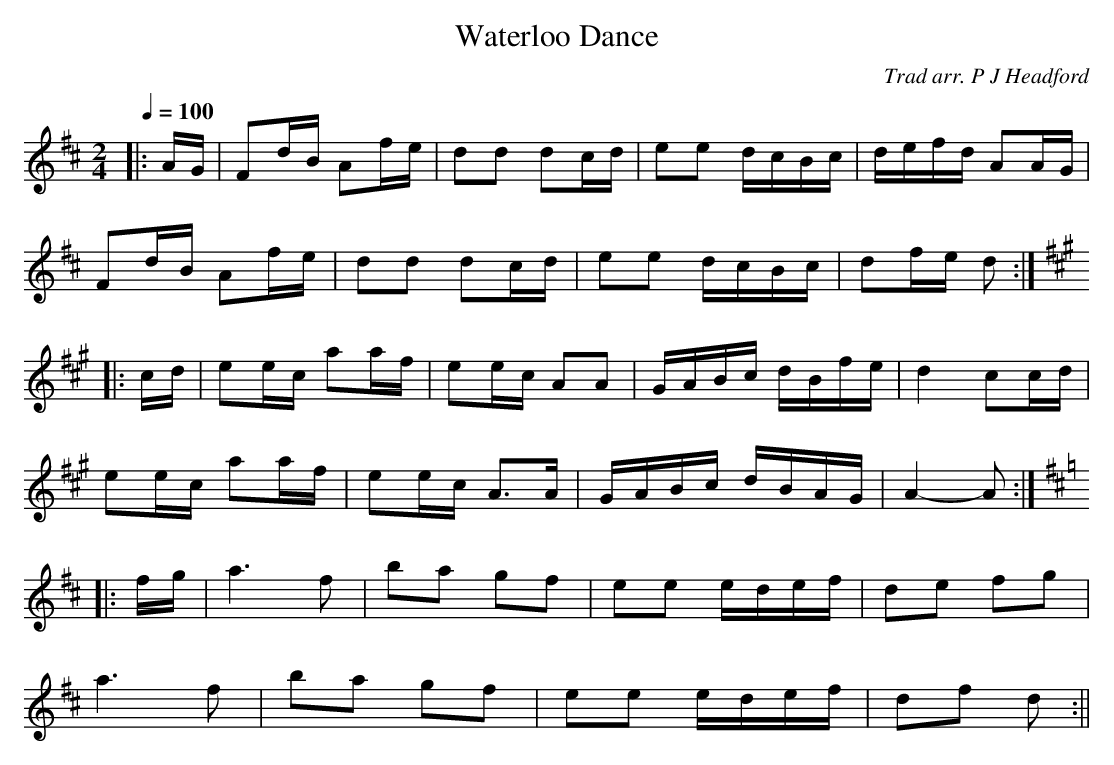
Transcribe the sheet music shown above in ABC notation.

X:1
T:Waterloo Dance
C:Trad arr. P J Headford
M:2/4
L:1/16
Q:1/4=100
K:D
|:AG|F2dB A2fe|d2d2 d2cd|e2e2 dcBc|defd A2AG|
F2dB A2fe|d2d2 d2cd|e2e2 dcBc|d2fe d2:|
K:A
|:cd|e2ec a2af|e2ec A2A2|GABc dBfe|d4c2cd|
e2ec a2af|e2ec A3A|GABc dBAG|A4- A2:|
K:D
|:fg|a6f2|b2a2 g2f2|e2e2 edef|d2e2 f2g2|
a6 f2|b2a2 g2f2|e2e2 edef|d2f2 d2:||
